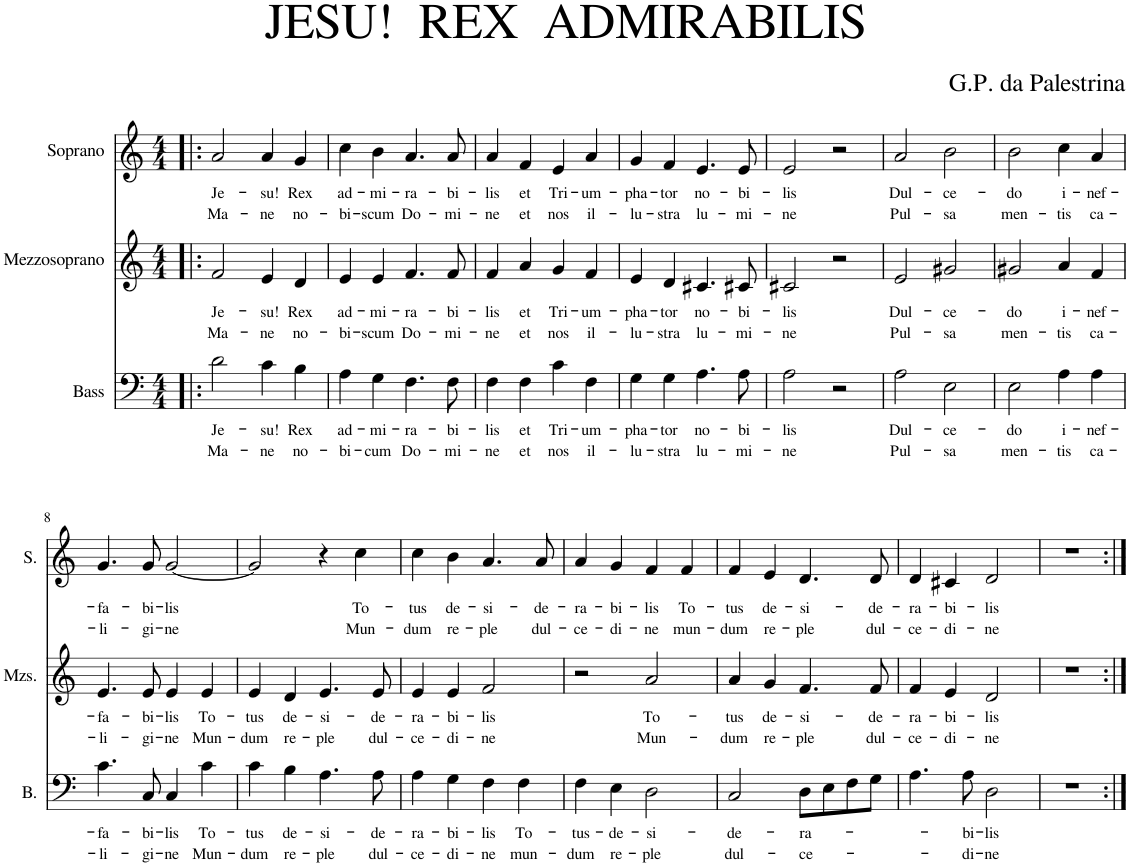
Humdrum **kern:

**kern	**text	**text	**kern	**text	**text	**kern	**text	**text
*part3	*part3	*part3	*part2	*part2	*part2	*part1	*part1	*part1
*staff3	*staff3	*staff3	*staff2	*staff2	*staff2	*staff1	*staff1	*staff1
*I"Bass	*	*	*I"Mezzosoprano	*	*	*I"Soprano	*	*
*I'B.	*	*	*I'Mzs.	*	*	*I'S.	*	*
*clefF4	*	*	*clefG2	*	*	*clefG2	*	*
*k[]	*	*	*k[]	*	*	*k[]	*	*
*M4/4	*	*	*M4/4	*	*	*M4/4	*	*
=1!|:	=1!|:	=1!|:	=1!|:	=1!|:	=1!|:	=1!|:	=1!|:	=1!|:
!	!LO:LY:b	!LO:LY:b	!	!LO:LY:b	!LO:LY:b	!	!LO:LY:b	!LO:LY:b
2d\	Je-	Ma-	2f/	Je-	Ma-	2a/	Je-	Ma-
!	!LO:LY:b	!LO:LY:b	!	!LO:LY:b	!LO:LY:b	!	!LO:LY:b	!LO:LY:b
4c\	-su!	-ne	4e/	-su!	-ne	4a/	-su!	-ne
!	!LO:LY:b	!LO:LY:b	!	!LO:LY:b	!LO:LY:b	!	!LO:LY:b	!LO:LY:b
4B\	Rex	no-	4d/	Rex	no-	4g/	Rex	no-
=2	=2	=2	=2	=2	=2	=2	=2	=2
!	!LO:LY:b	!LO:LY:b	!	!LO:LY:b	!LO:LY:b	!	!LO:LY:b	!LO:LY:b
4A\	ad-	-bi-	4e/	ad-	-bi-	4cc\	ad-	-bi-
!	!LO:LY:b	!LO:LY:b	!	!LO:LY:b	!LO:LY:b	!	!LO:LY:b	!LO:LY:b
4G\	-mi-	-cum	4e/	-mi-	-scum	4b\	-mi-	-scum
!	!LO:LY:b	!LO:LY:b	!	!LO:LY:b	!LO:LY:b	!	!LO:LY:b	!LO:LY:b
4.F\	-ra-	Do-	4.f/	-ra-	Do-	4.a/	-ra-	Do-
!	!LO:LY:b	!LO:LY:b	!	!LO:LY:b	!LO:LY:b	!	!LO:LY:b	!LO:LY:b
8F\	-bi-	-mi-	8f/	-bi-	-mi-	8a/	-bi-	-mi-
=3	=3	=3	=3	=3	=3	=3	=3	=3
!	!LO:LY:b	!LO:LY:b	!	!LO:LY:b	!LO:LY:b	!	!LO:LY:b	!LO:LY:b
4F\	-lis	-ne	4f/	-lis	-ne	4a/	-lis	-ne
!	!LO:LY:b	!LO:LY:b	!	!LO:LY:b	!LO:LY:b	!	!LO:LY:b	!LO:LY:b
4F\	et	et	4a/	et	et	4f/	et	et
!	!LO:LY:b	!LO:LY:b	!	!LO:LY:b	!LO:LY:b	!	!LO:LY:b	!LO:LY:b
4c\	Tri-	nos	4g/	Tri-	nos	4e/	Tri-	nos
!	!LO:LY:b	!LO:LY:b	!	!LO:LY:b	!LO:LY:b	!	!LO:LY:b	!LO:LY:b
4F\	-um-	il-	4f/	-um-	il-	4a/	-um-	il-
=4	=4	=4	=4	=4	=4	=4	=4	=4
!	!LO:LY:b	!LO:LY:b	!	!LO:LY:b	!LO:LY:b	!	!LO:LY:b	!LO:LY:b
4G\	-pha-	-lu-	4e/	-pha-	-lu-	4g/	-pha-	-lu-
!	!LO:LY:b	!LO:LY:b	!	!LO:LY:b	!LO:LY:b	!	!LO:LY:b	!LO:LY:b
4G\	-tor	-stra	4d/	-tor	-stra	4f/	-tor	-stra
!	!LO:LY:b	!LO:LY:b	!	!LO:LY:b	!LO:LY:b	!	!LO:LY:b	!LO:LY:b
4.A\	no-	lu-	4.c#X/	no-	lu-	4.e/	no-	lu-
!	!LO:LY:b	!LO:LY:b	!	!LO:LY:b	!LO:LY:b	!	!LO:LY:b	!LO:LY:b
8A\	-bi-	-mi-	8c#X/	-bi-	-mi-	8e/	-bi-	-mi-
=5	=5	=5	=5	=5	=5	=5	=5	=5
!	!LO:LY:b	!LO:LY:b	!	!LO:LY:b	!LO:LY:b	!	!LO:LY:b	!LO:LY:b
2A\	-lis	-ne	2c#X/	-lis	-ne	2e/	-lis	-ne
2r	.	.	2r	.	.	2r	.	.
=6	=6	=6	=6	=6	=6	=6	=6	=6
!	!LO:LY:b	!LO:LY:b	!	!LO:LY:b	!LO:LY:b	!	!LO:LY:b	!LO:LY:b
2A\	Dul-	Pul-	2e/	Dul-	Pul-	2a/	Dul-	Pul-
!	!LO:LY:b	!LO:LY:b	!	!LO:LY:b	!LO:LY:b	!	!LO:LY:b	!LO:LY:b
2E\	-ce-	-sa	2g#X/	-ce-	-sa	2b\	-ce-	-sa
=7	=7	=7	=7	=7	=7	=7	=7	=7
!	!LO:LY:b	!LO:LY:b	!	!LO:LY:b	!LO:LY:b	!	!LO:LY:b	!LO:LY:b
2E\	-do	men-	2g#X/	-do	men-	2b\	-do	men-
!	!LO:LY:b	!LO:LY:b	!	!LO:LY:b	!LO:LY:b	!	!LO:LY:b	!LO:LY:b
4A\	i-	-tis	4a/	i-	-tis	4cc\	i-	-tis
!	!LO:LY:b	!LO:LY:b	!	!LO:LY:b	!LO:LY:b	!	!LO:LY:b	!LO:LY:b
4A\	-nef-	ca-	4f/	-nef-	ca-	4a/	-nef-	ca-
!!LO:LB:g=z
=8	=8	=8	=8	=8	=8	=8	=8	=8
!	!LO:LY:b	!LO:LY:b	!	!LO:LY:b	!LO:LY:b	!	!LO:LY:b	!LO:LY:b
4.c\	-fa-	-li-	4.e/	-fa-	-li-	4.g/	-fa-	-li-
!	!LO:LY:b	!LO:LY:b	!	!LO:LY:b	!LO:LY:b	!	!LO:LY:b	!LO:LY:b
8C/	-bi-	-gi-	8e/	-bi-	-gi-	8g/	-bi-	-gi-
!	!LO:LY:b	!LO:LY:b	!	!LO:LY:b	!LO:LY:b	!	!LO:LY:b	!LO:LY:b
4C/	-lis	-ne	4e/	-lis	-ne	[2g/	-lis	-ne
!	!LO:LY:b	!LO:LY:b	!	!LO:LY:b	!LO:LY:b	!	!	!
4c\	To-	Mun-	4e/	To-	Mun-	.	.	.
=9	=9	=9	=9	=9	=9	=9	=9	=9
!	!LO:LY:b	!LO:LY:b	!	!LO:LY:b	!LO:LY:b	!	!	!
4c\	-tus	-dum	4e/	-tus	-dum	2g/]	.	.
!	!LO:LY:b	!LO:LY:b	!	!LO:LY:b	!LO:LY:b	!	!	!
4B\	de-	re-	4d/	de-	re-	.	.	.
!	!LO:LY:b	!LO:LY:b	!	!LO:LY:b	!LO:LY:b	!	!	!
4.A\	-si-	-ple	4.e/	-si-	-ple	4r	.	.
!	!	!	!	!	!	!	!LO:LY:b	!LO:LY:b
.	.	.	.	.	.	4cc\	To-	Mun-
!	!LO:LY:b	!LO:LY:b	!	!LO:LY:b	!LO:LY:b	!	!	!
8A\	-de-	dul-	8e/	-de-	dul-	.	.	.
=10	=10	=10	=10	=10	=10	=10	=10	=10
!	!LO:LY:b	!LO:LY:b	!	!LO:LY:b	!LO:LY:b	!	!LO:LY:b	!LO:LY:b
4A\	-ra-	-ce-	4e/	-ra-	-ce-	4cc\	-tus	-dum
!	!LO:LY:b	!LO:LY:b	!	!LO:LY:b	!LO:LY:b	!	!LO:LY:b	!LO:LY:b
4G\	-bi-	-di-	4e/	-bi-	-di-	4b\	de-	re-
!	!LO:LY:b	!LO:LY:b	!	!LO:LY:b	!LO:LY:b	!	!LO:LY:b	!LO:LY:b
4F\	-lis	-ne	2f/	-lis	-ne	4.a/	-si-	-ple
!	!LO:LY:b	!LO:LY:b	!	!	!	!	!	!
4F\	To-	mun-	.	.	.	.	.	.
!	!	!	!	!	!	!	!LO:LY:b	!LO:LY:b
.	.	.	.	.	.	8a/	-de-	dul-
=11	=11	=11	=11	=11	=11	=11	=11	=11
!	!LO:LY:b	!LO:LY:b	!	!	!	!	!LO:LY:b	!LO:LY:b
4F\	-tus-	-dum	2r	.	.	4a/	-ra-	-ce-
!	!LO:LY:b	!LO:LY:b	!	!	!	!	!LO:LY:b	!LO:LY:b
4E\	-de-	re-	.	.	.	4g/	-bi-	-di-
!	!LO:LY:b	!LO:LY:b	!	!LO:LY:b	!LO:LY:b	!	!LO:LY:b	!LO:LY:b
2D\	-si-	-ple	2a/	To-	Mun-	4f/	-lis	-ne
!	!	!	!	!	!	!	!LO:LY:b	!LO:LY:b
.	.	.	.	.	.	4f/	To-	mun-
=12	=12	=12	=12	=12	=12	=12	=12	=12
!	!LO:LY:b	!LO:LY:b	!	!LO:LY:b	!LO:LY:b	!	!LO:LY:b	!LO:LY:b
2C/	-de-	dul-	4a/	-tus	-dum	4f/	-tus	-dum
!	!	!	!	!LO:LY:b	!LO:LY:b	!	!LO:LY:b	!LO:LY:b
.	.	.	4g/	de-	re-	4e/	de-	re-
!	!LO:LY:b	!LO:LY:b	!	!LO:LY:b	!LO:LY:b	!	!LO:LY:b	!LO:LY:b
8D\L	-ra-	ce-	4.f/	-si-	-ple	4.d/	-si-	-ple
8E\	.	.	.	.	.	.	.	.
8F\	.	.	.	.	.	.	.	.
!	!	!	!	!LO:LY:b	!LO:LY:b	!	!LO:LY:b	!LO:LY:b
8G\J	.	.	8f/	-de-	dul-	8d/	-de-	dul-
=13	=13	=13	=13	=13	=13	=13	=13	=13
!	!	!	!	!LO:LY:b	!LO:LY:b	!	!LO:LY:b	!LO:LY:b
4.A\	.	.	4f/	-ra-	-ce-	4d/	-ra-	-ce-
!	!	!	!	!LO:LY:b	!LO:LY:b	!	!LO:LY:b	!LO:LY:b
.	.	.	4e/	-bi-	-di-	4c#X/	-bi-	-di-
!	!LO:LY:b	!LO:LY:b	!	!	!	!	!	!
8A\	-bi-	-di-	.	.	.	.	.	.
!	!LO:LY:b	!LO:LY:b	!	!LO:LY:b	!LO:LY:b	!	!LO:LY:b	!LO:LY:b
2D\	-lis	-ne	2d/	-lis	-ne	2d/	-lis	-ne
=14	=14	=14	=14	=14	=14	=14	=14	=14
1r	.	.	1r	.	.	1r	.	.
=:|!	=:|!	=:|!	=:|!	=:|!	=:|!	=:|!	=:|!	=:|!
*-	*-	*-	*-	*-	*-	*-	*-	*-
